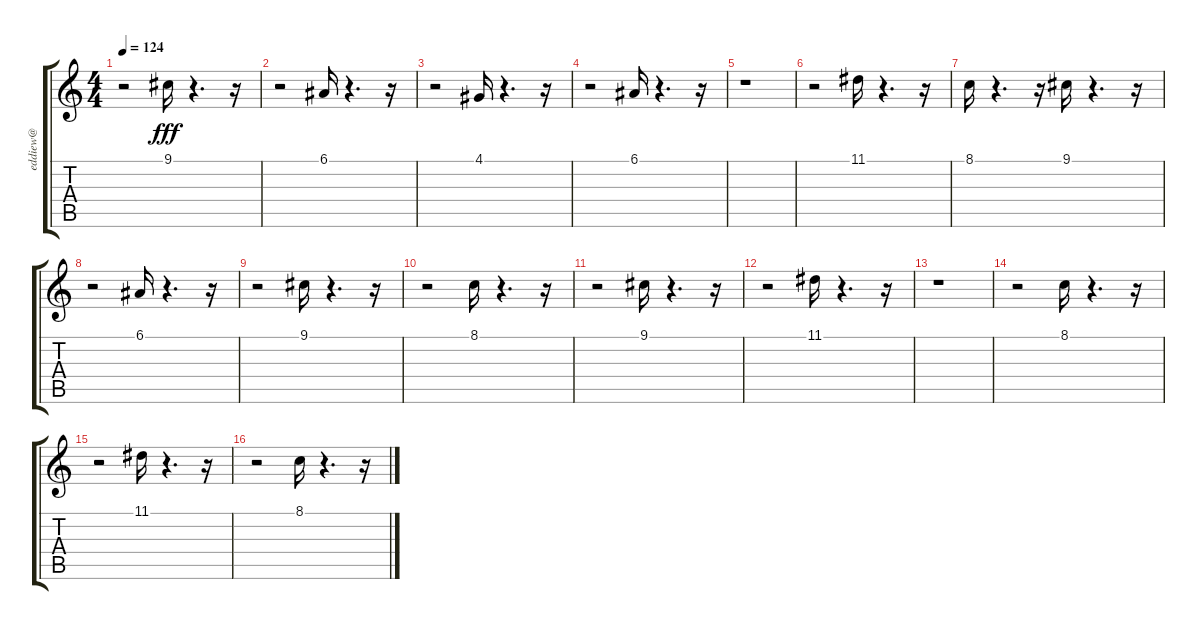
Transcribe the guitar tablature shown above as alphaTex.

\track ("eddiew@" "eddiew@") {instrument tubularbells}
\staff {score tabs}
\tuning (E4 B3 G3 D3 A2 E2) {hide}
\ts (4 4)
\tempo 124
\clef g2
\ks c
r.2{dy fff} 9.1.16 r.4{d} r.16 |
r.2 6.1.16 r.4{d} r.16 |
r.2 4.1.16 r.4{d} r.16 |
r.2 6.1.16 r.4{d} r.16 |
r.1 |
r.2 11.1.16 r.4{d} r.16 |
8.1.16 r.4{d} r.16 9.1.16 r.4{d} r.16 |
r.2 6.1.16 r.4{d} r.16 |
r.2 9.1.16 r.4{d} r.16 |
r.2 8.1.16 r.4{d} r.16 |
r.2 9.1.16 r.4{d} r.16 |
r.2 11.1.16 r.4{d} r.16 |
r.1 |
r.2 8.1.16 r.4{d} r.16 |
r.2 11.1.16 r.4{d} r.16 |
r.2 8.1.16 r.4{d} r.16
